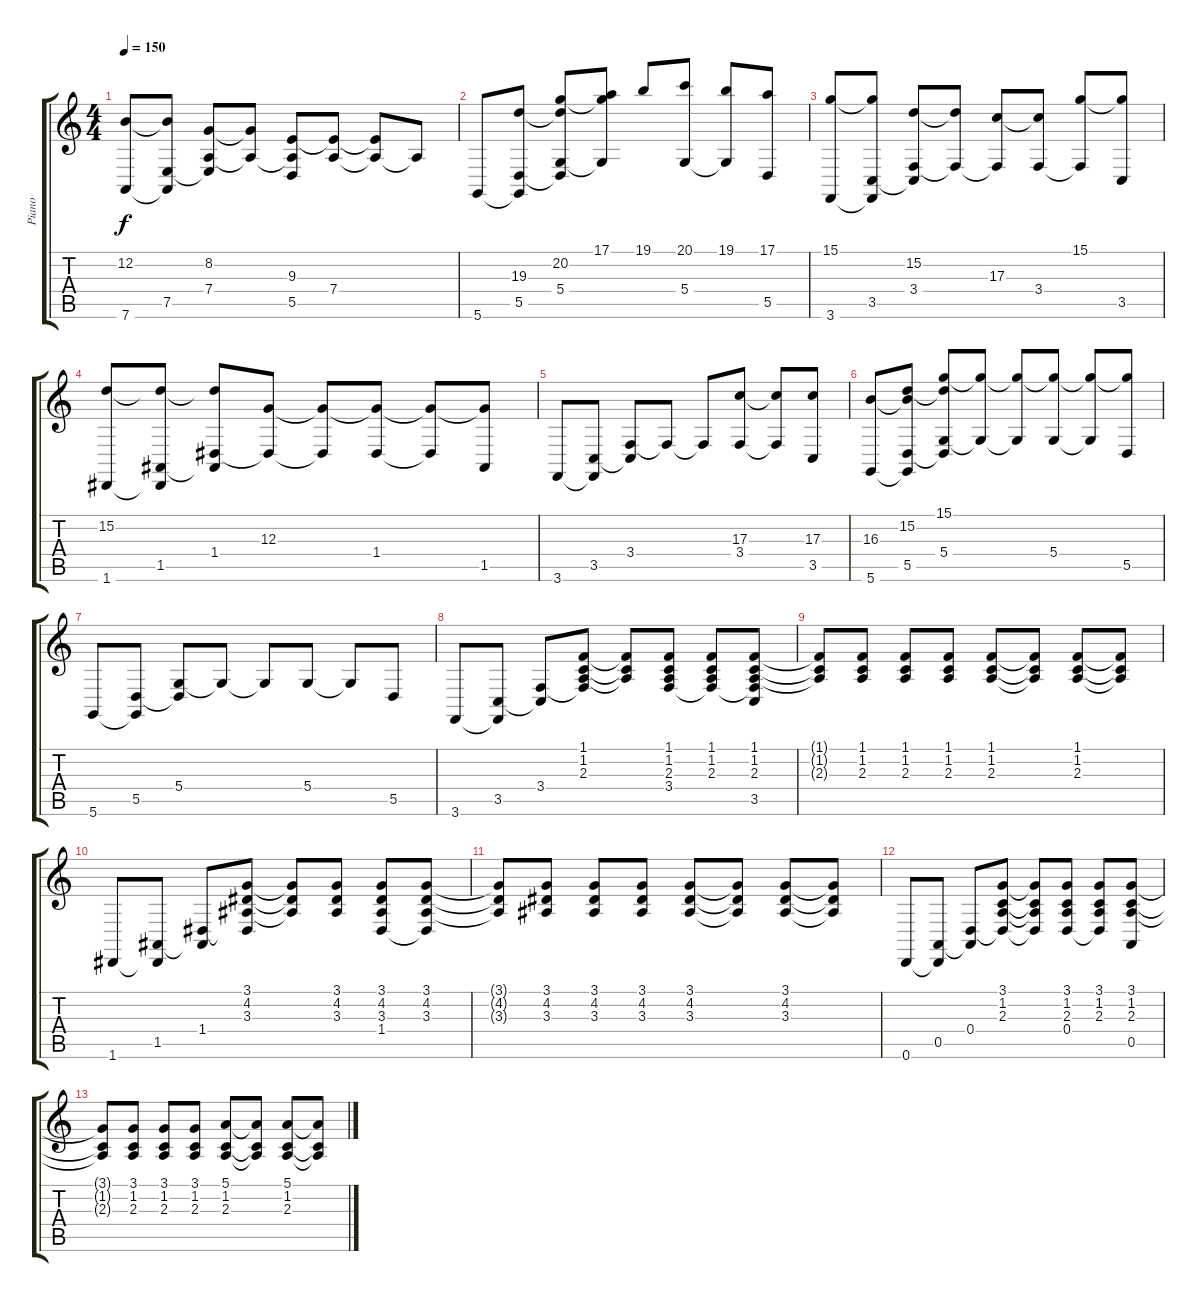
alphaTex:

\track ("Piano" "Piano") {instrument acousticgrandpiano}
\staff {score tabs}
\tuning (E4 B3 G3 D3 A2 D2) {hide}
\ts (4 4)
\tempo 150
\clef g2
\ks c
(12.2{t} 7.6).8{dy f} (12.2{t} 7.5 7.6{t}).8 (8.2 7.4 7.5{t}).8 (8.2{t} 7.4{t}).8 (9.3 7.4{t} 5.5).8 (9.3{t} 7.4).8 (9.3{t} 7.4{t}).8 7.4{t}.8 |
5.6.8 (19.3 5.5 5.6{t}).8 (20.2 19.3{t} 5.4 5.5{t}).8 (17.1 20.2{t} 5.4{t}).8 19.1.8 (20.1 5.4).8 (19.1 5.4{t}).8 (17.1 5.5).8 |
(15.1 3.6).8 (15.1{t} 3.5 3.6{t}).8 (15.2 3.4 3.5{t}).8 (15.2{t} 3.4{t}).8 (17.3 3.4{t}).8 (17.3{t} 3.4).8 (15.1 3.4{t}).8 (15.1{t} 3.5).8 |
(15.2 1.6).8 (15.2{t} 1.5 1.6{t}).8 (15.2{t} 1.4 1.5{t}).8 (12.3 1.4{t}).8 (12.3{t} 1.4{t}).8 (12.3{t} 1.4).8 (12.3{t} 1.4{t}).8 (12.3{t} 1.5).8 |
3.6.8 (3.5 3.6{t}).8 (3.4 3.5{t}).8 3.4{t}.8 3.4{t}.8 (17.3 3.4).8 (17.3{t} 3.4{t}).8 (17.3 3.5).8 |
(16.3 5.6).8 (15.2 16.3{t} 5.5 5.6{t}).8 (15.1 15.2{t} 5.4 5.5{t}).8 (15.1{t} 5.4{t}).8 (15.1{t} 5.4{t}).8 (15.1{t} 5.4).8 (15.1{t} 5.4{t}).8 (15.1{t} 5.5).8 |
5.6.8 (5.5 5.6{t}).8 (5.4 5.5{t}).8 5.4{t}.8 5.4{t}.8 5.4.8 5.4{t}.8 5.5.8 |
3.6.8 (3.5 3.6{t}).8 (3.4 3.5{t}).8 (1.1 1.2 2.3 3.4{t}).8 (1.1{t} 1.2{t} 2.3{t}).8 (1.1 1.2 2.3 3.4).8 (1.1 1.2 2.3 3.4{t}).8 (1.1 1.2 2.3 3.4{t} 3.5).8 |
(1.1{t} 1.2{t} 2.3{t}).8 (1.1 1.2 2.3).8 (1.1 1.2 2.3).8 (1.1 1.2 2.3).8 (1.1 1.2 2.3).8 (1.1{t} 1.2{t} 2.3{t}).8 (1.1 1.2 2.3).8 (1.1{t} 1.2{t} 2.3{t}).8 |
1.6.8 (1.5 1.6{t}).8 (1.4 1.5{t}).8 (3.1 4.2 3.3 1.4{t}).8 (3.1{t} 4.2{t} 3.3{t}).8 (3.1 4.2 3.3).8 (3.1 4.2 3.3 1.4).8 (3.1 4.2 3.3 1.4{t}).8 |
(3.1{t} 4.2{t} 3.3{t}).8 (3.1 4.2 3.3).8 (3.1 4.2 3.3).8 (3.1 4.2 3.3).8 (3.1 4.2 3.3).8 (3.1{t} 4.2{t} 3.3{t}).8 (3.1 4.2 3.3).8 (3.1{t} 4.2{t} 3.3{t}).8 |
0.6.8 (0.5 0.6{t}).8 (0.4 0.5{t}).8 (3.1 1.2 2.3 0.4{t}).8 (3.1{t} 1.2{t} 2.3{t} 0.4{t}).8 (3.1 1.2 2.3 0.4).8 (3.1 1.2 2.3 0.4{t}).8 (3.1 1.2 2.3 0.5).8 |
(3.1{t} 1.2{t} 2.3{t}).8 (3.1 1.2 2.3).8 (3.1 1.2 2.3).8 (3.1 1.2 2.3).8 (5.1 1.2 2.3).8 (5.1{t} 1.2{t} 2.3{t}).8 (5.1 1.2 2.3).8 (5.1{t} 1.2{t} 2.3{t}).8
